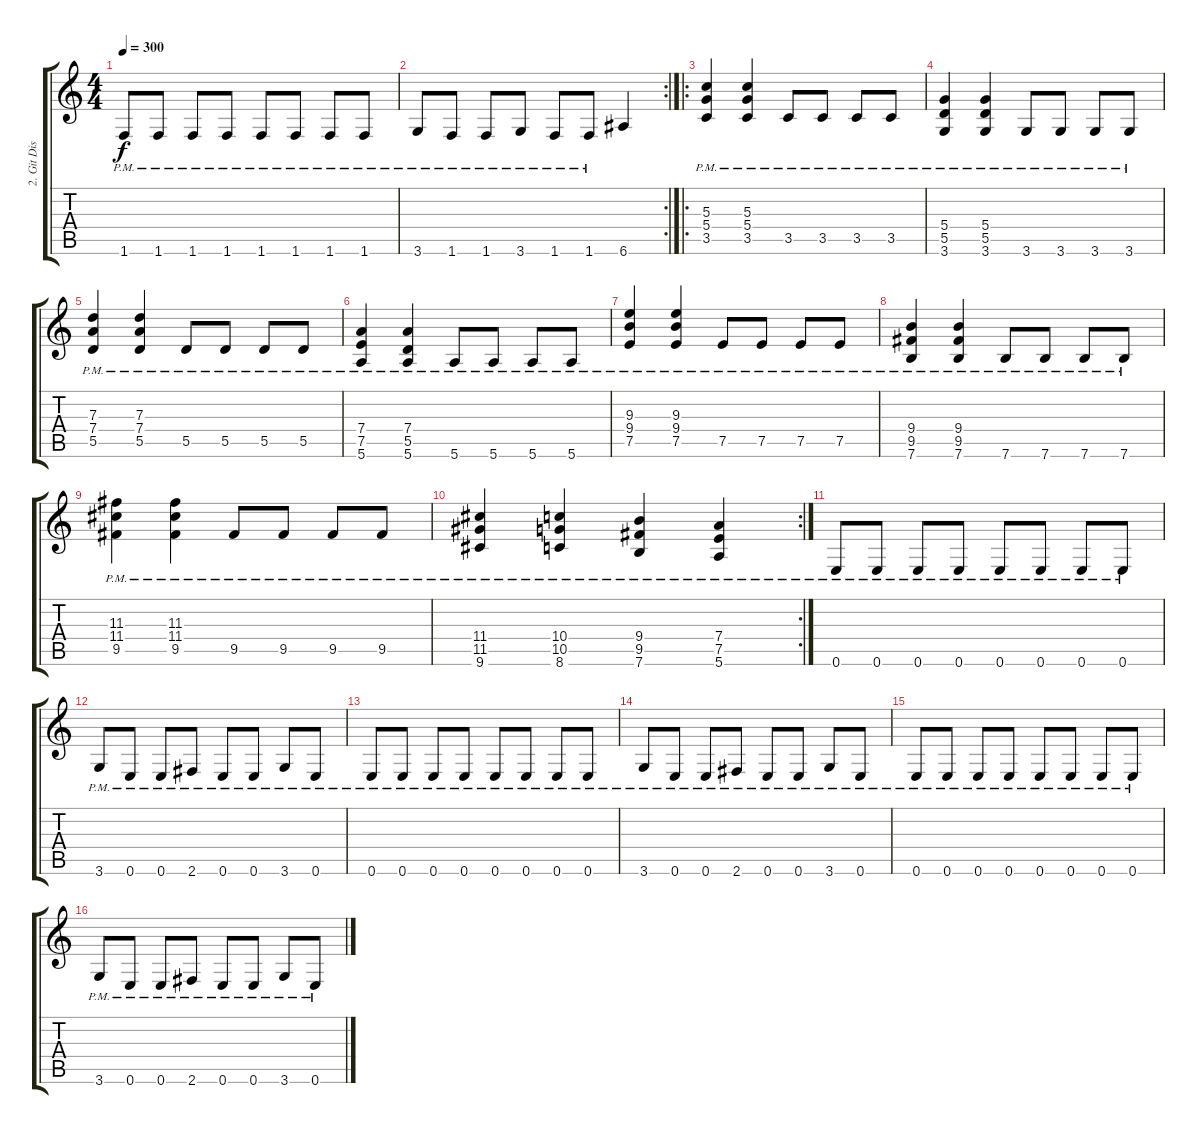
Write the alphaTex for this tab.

\track ("2. Git Dist" "2. Git Dis") {instrument distortionguitar}
\staff {score tabs}
\tuning (E4 B3 G3 D3 A2 E2) {hide}
\ts (4 4)
\tempo 300
\clef g2
\ks c
1.6{pm}.8{dy f} 1.6{pm}.8 1.6{pm}.8 1.6{pm}.8 1.6{pm}.8 1.6{pm}.8 1.6{pm}.8 1.6{pm}.8 |
\rc 2
3.6{pm}.8 1.6{pm}.8 1.6{pm}.8 3.6{pm}.8 1.6{pm}.8 1.6{pm}.8 6.6.4 |
\ro
(5.3{pm} 5.4{pm} 3.5{pm}).4 (5.3{pm} 5.4{pm} 3.5{pm}).4 3.5{pm}.8 3.5{pm}.8 3.5{pm}.8 3.5{pm}.8 |
(5.4{pm} 5.5{pm} 3.6{pm}).4 (5.4{pm} 5.5{pm} 3.6{pm}).4 3.6{pm}.8 3.6{pm}.8 3.6{pm}.8 3.6{pm}.8 |
(7.3{pm} 7.4{pm} 5.5{pm}).4 (7.3{pm} 7.4{pm} 5.5{pm}).4 5.5{pm}.8 5.5{pm}.8 5.5{pm}.8 5.5{pm}.8 |
(7.4{pm} 7.5{pm} 5.6{pm}).4 (7.4{pm} 5.5{pm} 5.6{pm}).4 5.6{pm}.8 5.6{pm}.8 5.6{pm}.8 5.6{pm}.8 |
(9.3{pm} 9.4{pm} 7.5{pm}).4 (9.3{pm} 9.4{pm} 7.5{pm}).4 7.5{pm}.8 7.5{pm}.8 7.5{pm}.8 7.5{pm}.8 |
(9.4{pm} 9.5{pm} 7.6{pm}).4 (9.4{pm} 9.5{pm} 7.6{pm}).4 7.6{pm}.8 7.6{pm}.8 7.6{pm}.8 7.6{pm}.8 |
(11.3{pm} 11.4{pm} 9.5{pm}).4 (11.3{pm} 11.4{pm} 9.5{pm}).4 9.5{pm}.8 9.5{pm}.8 9.5{pm}.8 9.5{pm}.8 |
\rc 2
(11.4{pm} 11.5{pm} 9.6{pm}).4 (10.4{pm} 10.5{pm} 8.6{pm}).4 (9.4{pm} 9.5{pm} 7.6{pm}).4 (7.4{pm} 7.5{pm} 5.6{pm}).4 |
0.6{pm}.8 0.6{pm}.8 0.6{pm}.8 0.6{pm}.8 0.6{pm}.8 0.6{pm}.8 0.6{pm}.8 0.6{pm}.8 |
3.6{pm}.8 0.6{pm}.8 0.6{pm}.8 2.6{pm}.8 0.6{pm}.8 0.6{pm}.8 3.6{pm}.8 0.6{pm}.8 |
0.6{pm}.8 0.6{pm}.8 0.6{pm}.8 0.6{pm}.8 0.6{pm}.8 0.6{pm}.8 0.6{pm}.8 0.6{pm}.8 |
3.6{pm}.8 0.6{pm}.8 0.6{pm}.8 2.6{pm}.8 0.6{pm}.8 0.6{pm}.8 3.6{pm}.8 0.6{pm}.8 |
0.6{pm}.8 0.6{pm}.8 0.6{pm}.8 0.6{pm}.8 0.6{pm}.8 0.6{pm}.8 0.6{pm}.8 0.6{pm}.8 |
3.6{pm}.8 0.6{pm}.8 0.6{pm}.8 2.6{pm}.8 0.6{pm}.8 0.6{pm}.8 3.6{pm}.8 0.6{pm}.8
